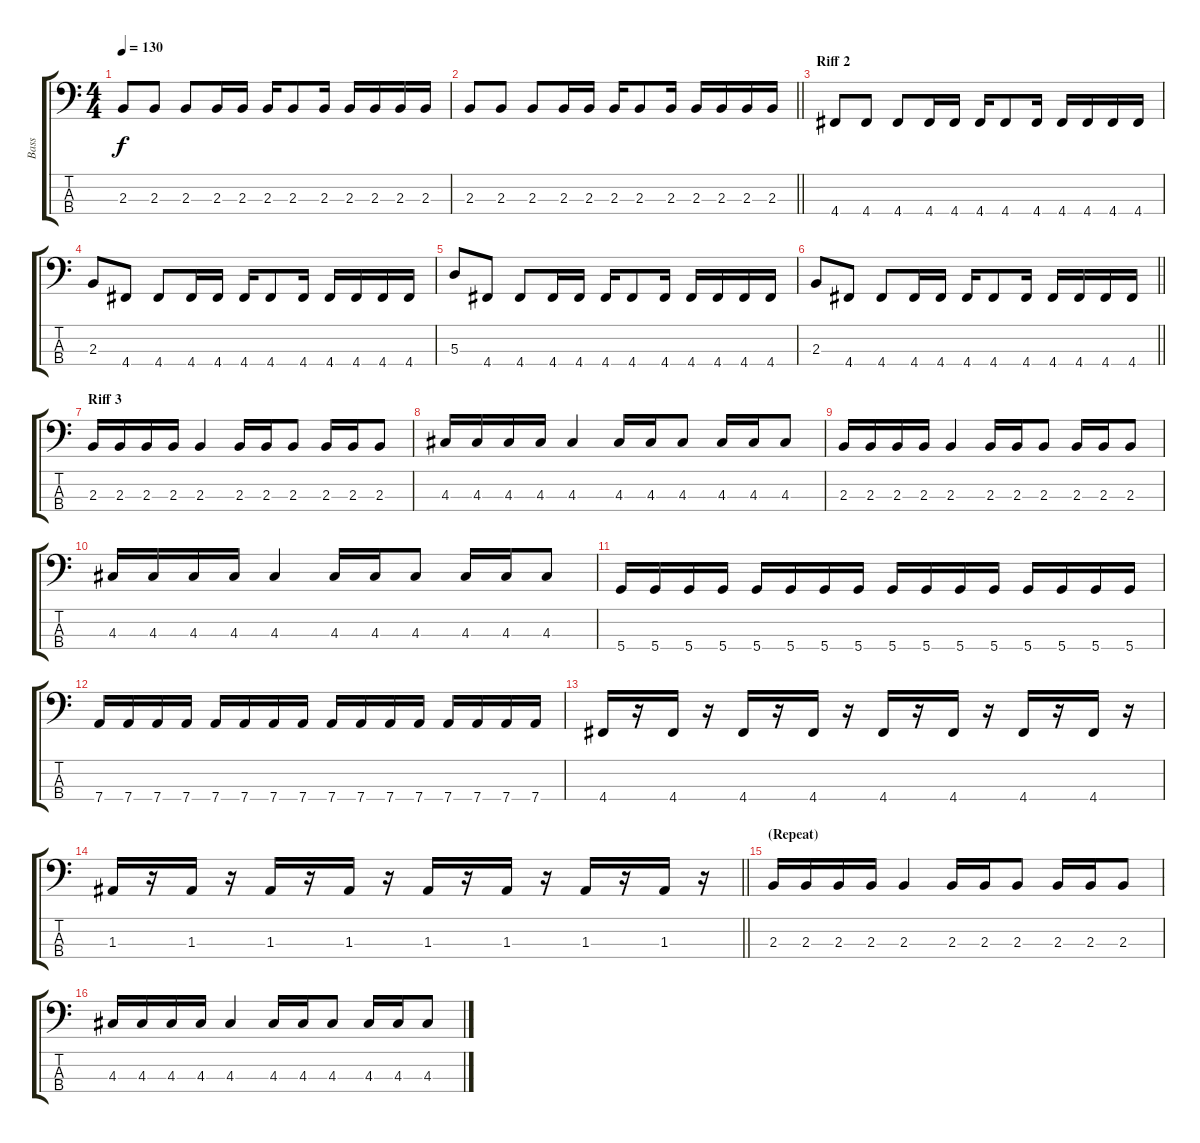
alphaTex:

\track ("Bass" "Bass") {instrument electricbassfinger}
\staff {score tabs}
\tuning (G2 D2 A1 D1) {hide}
\ts (4 4)
\tempo 130
\clef f4
\ks c
2.3.8{dy f} 2.3.8 2.3.8 2.3.16 2.3.16 2.3.16 2.3.8 2.3.16 2.3.16 2.3.16 2.3.16 2.3.16 |
\barLineRight lightlight
2.3.8 2.3.8 2.3.8 2.3.16 2.3.16 2.3.16 2.3.8 2.3.16 2.3.16 2.3.16 2.3.16 2.3.16 |
\section ("" "Riff 2")
4.4.8 4.4.8 4.4.8 4.4.16 4.4.16 4.4.16 4.4.8 4.4.16 4.4.16 4.4.16 4.4.16 4.4.16 |
2.3.8 4.4.8 4.4.8 4.4.16 4.4.16 4.4.16 4.4.8 4.4.16 4.4.16 4.4.16 4.4.16 4.4.16 |
5.3.8 4.4.8 4.4.8 4.4.16 4.4.16 4.4.16 4.4.8 4.4.16 4.4.16 4.4.16 4.4.16 4.4.16 |
\barLineRight lightlight
2.3.8 4.4.8 4.4.8 4.4.16 4.4.16 4.4.16 4.4.8 4.4.16 4.4.16 4.4.16 4.4.16 4.4.16 |
\section ("" "Riff 3")
2.3.16 2.3.16 2.3.16 2.3.16 2.3.4 2.3.16 2.3.16 2.3.8 2.3.16 2.3.16 2.3.8 |
4.3.16 4.3.16 4.3.16 4.3.16 4.3.4 4.3.16 4.3.16 4.3.8 4.3.16 4.3.16 4.3.8 |
2.3.16 2.3.16 2.3.16 2.3.16 2.3.4 2.3.16 2.3.16 2.3.8 2.3.16 2.3.16 2.3.8 |
4.3.16 4.3.16 4.3.16 4.3.16 4.3.4 4.3.16 4.3.16 4.3.8 4.3.16 4.3.16 4.3.8 |
5.4.16 5.4.16 5.4.16 5.4.16 5.4.16 5.4.16 5.4.16 5.4.16 5.4.16 5.4.16 5.4.16 5.4.16 5.4.16 5.4.16 5.4.16 5.4.16 |
7.4.16 7.4.16 7.4.16 7.4.16 7.4.16 7.4.16 7.4.16 7.4.16 7.4.16 7.4.16 7.4.16 7.4.16 7.4.16 7.4.16 7.4.16 7.4.16 |
4.4.16 r.16 4.4.16 r.16 4.4.16 r.16 4.4.16 r.16 4.4.16 r.16 4.4.16 r.16 4.4.16 r.16 4.4.16 r.16 |
\barLineRight lightlight
1.3.16 r.16 1.3.16 r.16 1.3.16 r.16 1.3.16 r.16 1.3.16 r.16 1.3.16 r.16 1.3.16 r.16 1.3.16 r.16 |
\section ("" "(Repeat)")
2.3.16 2.3.16 2.3.16 2.3.16 2.3.4 2.3.16 2.3.16 2.3.8 2.3.16 2.3.16 2.3.8 |
4.3.16 4.3.16 4.3.16 4.3.16 4.3.4 4.3.16 4.3.16 4.3.8 4.3.16 4.3.16 4.3.8
